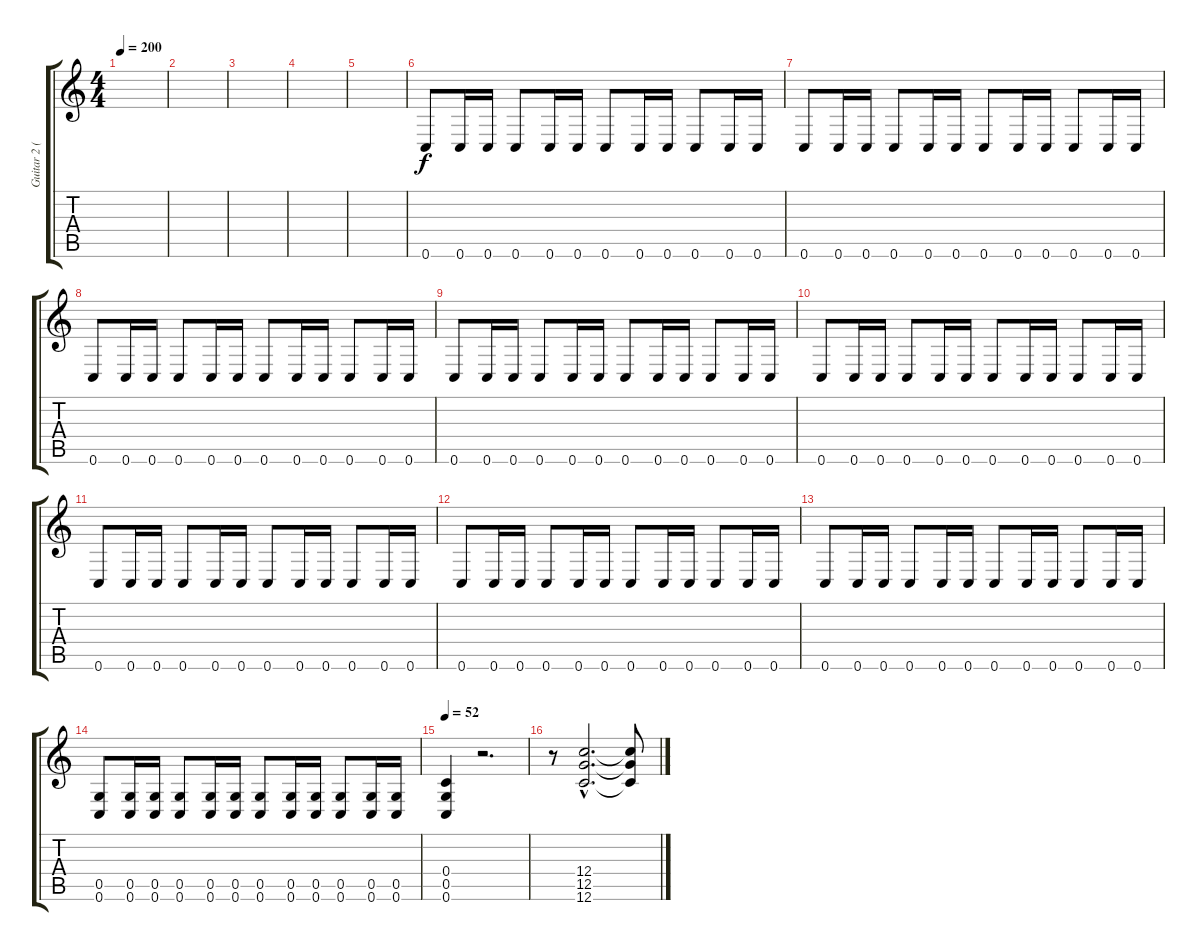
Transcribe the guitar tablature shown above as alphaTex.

\track ("Guitar 2 (Solo Guitar)" "Guitar 2 (") {instrument overdrivenguitar}
\staff {score tabs}
\tuning (D4 A3 F3 C3 G2 C2) {hide}
\ts (4 4)
\tempo 200
\clef g2
\ks c
|
|
|
|
|
0.6.8 0.6.16 0.6.16 0.6.8 0.6.16 0.6.16 0.6.8 0.6.16 0.6.16 0.6.8 0.6.16 0.6.16 |
0.6.8 0.6.16 0.6.16 0.6.8 0.6.16 0.6.16 0.6.8 0.6.16 0.6.16 0.6.8 0.6.16 0.6.16 |
0.6.8 0.6.16 0.6.16 0.6.8 0.6.16 0.6.16 0.6.8 0.6.16 0.6.16 0.6.8 0.6.16 0.6.16 |
0.6.8 0.6.16 0.6.16 0.6.8 0.6.16 0.6.16 0.6.8 0.6.16 0.6.16 0.6.8 0.6.16 0.6.16 |
0.6.8 0.6.16 0.6.16 0.6.8 0.6.16 0.6.16 0.6.8 0.6.16 0.6.16 0.6.8 0.6.16 0.6.16 |
0.6.8 0.6.16 0.6.16 0.6.8 0.6.16 0.6.16 0.6.8 0.6.16 0.6.16 0.6.8 0.6.16 0.6.16 |
0.6.8 0.6.16 0.6.16 0.6.8 0.6.16 0.6.16 0.6.8 0.6.16 0.6.16 0.6.8 0.6.16 0.6.16 |
0.6.8 0.6.16 0.6.16 0.6.8 0.6.16 0.6.16 0.6.8 0.6.16 0.6.16 0.6.8 0.6.16 0.6.16 |
(0.5 0.6).8 (0.5 0.6).16 (0.5 0.6).16 (0.5 0.6).8 (0.5 0.6).16 (0.5 0.6).16 (0.5 0.6).8 (0.5 0.6).16 (0.5 0.6).16 (0.5 0.6).8 (0.5 0.6).16 (0.5 0.6).16 |
\tempo 52
(0.4 0.5 0.6).4 r.2{d} |
r.8 (12.4{hac} 12.5{hac} 12.6{hac}).2{d} (12.4{t} 12.5{t} 12.6{t}).8
